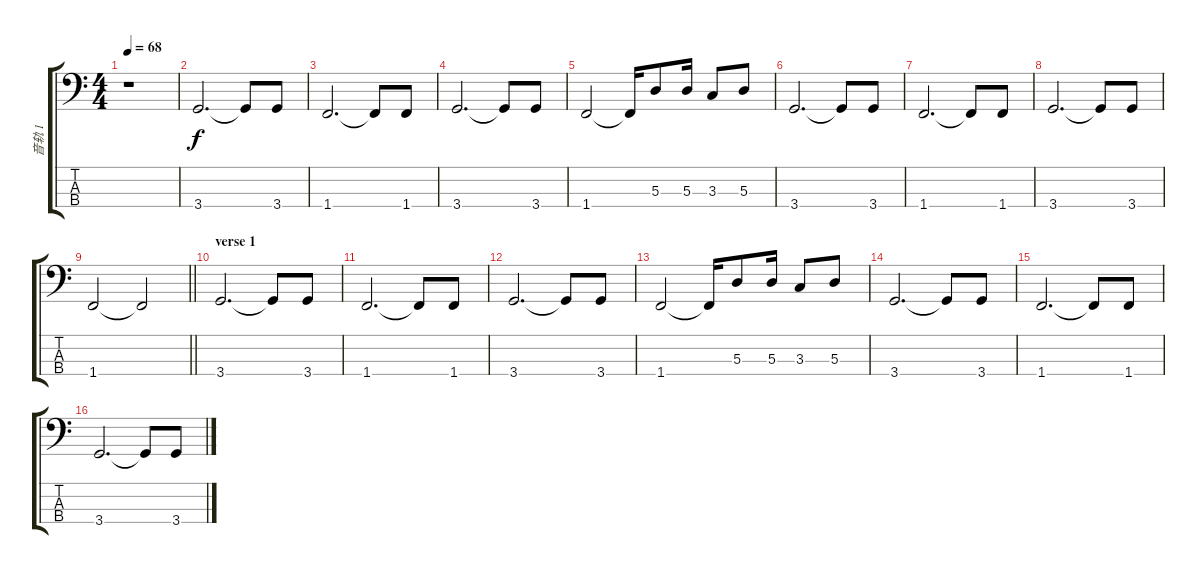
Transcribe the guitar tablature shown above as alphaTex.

\track ("音轨 1" "音轨 1") {instrument electricbassfinger}
\staff {score tabs}
\tuning (G2 D2 A1 E1) {hide}
\ts (4 4)
\tempo 68
\clef f4
\ks c
r.1{dy f instrument electricbassfinger} |
3.4.2{d} 3.4{t}.8 3.4.8 |
1.4.2{d} 1.4{t}.8 1.4.8 |
3.4.2{d} 3.4{t}.8 3.4.8 |
1.4.2 1.4{t}.16 5.3.8 5.3.16 3.3.8 5.3.8 |
3.4.2{d} 3.4{t}.8 3.4.8 |
1.4.2{d} 1.4{t}.8 1.4.8 |
3.4.2{d} 3.4{t}.8 3.4.8 |
\barLineRight lightlight
1.4.2 1.4{t}.2 |
\section ("" "verse 1")
3.4.2{d} 3.4{t}.8 3.4.8 |
1.4.2{d} 1.4{t}.8 1.4.8 |
3.4.2{d} 3.4{t}.8 3.4.8 |
1.4.2 1.4{t}.16 5.3.8 5.3.16 3.3.8 5.3.8 |
3.4.2{d} 3.4{t}.8 3.4.8 |
1.4.2{d} 1.4{t}.8 1.4.8 |
3.4.2{d} 3.4{t}.8 3.4.8
